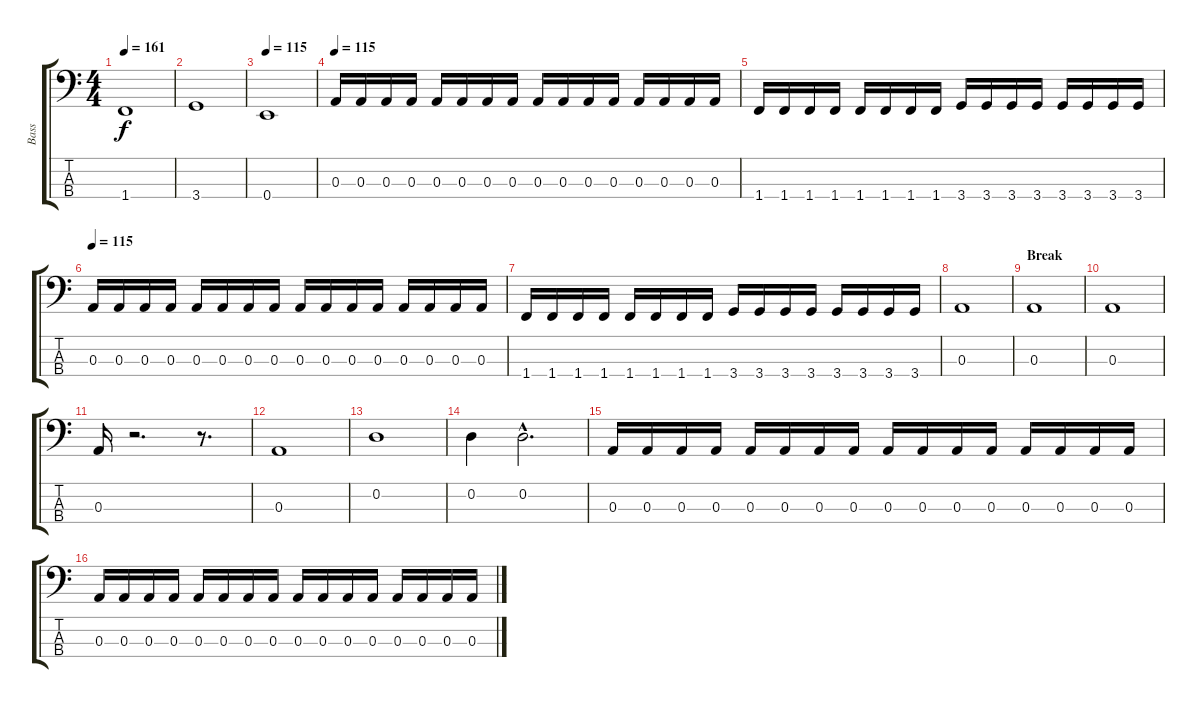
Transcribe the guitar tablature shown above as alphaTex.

\track ("Bass" "Bass") {instrument electricbassfinger}
\staff {score tabs}
\tuning (G2 D2 A1 E1) {hide}
\ts (4 4)
\tempo 161
\clef f4
\ks c
1.4.1{dy f} |
3.4.1 |
\tempo 115
0.4.1 |
\tempo 115
0.3.16 0.3.16 0.3.16 0.3.16 0.3.16 0.3.16 0.3.16 0.3.16 0.3.16 0.3.16 0.3.16 0.3.16 0.3.16 0.3.16 0.3.16 0.3.16 |
1.4.16 1.4.16 1.4.16 1.4.16 1.4.16 1.4.16 1.4.16 1.4.16 3.4.16 3.4.16 3.4.16 3.4.16 3.4.16 3.4.16 3.4.16 3.4.16 |
\tempo 115
0.3.16 0.3.16 0.3.16 0.3.16 0.3.16 0.3.16 0.3.16 0.3.16 0.3.16 0.3.16 0.3.16 0.3.16 0.3.16 0.3.16 0.3.16 0.3.16 |
1.4.16 1.4.16 1.4.16 1.4.16 1.4.16 1.4.16 1.4.16 1.4.16 3.4.16 3.4.16 3.4.16 3.4.16 3.4.16 3.4.16 3.4.16 3.4.16 |
0.3.1 |
\section ("" "Break")
0.3.1 |
0.3.1 |
0.3.16 r.2{d} r.8{d} |
0.3.1 |
0.2.1 |
0.2.4 0.2{hac}.2{d} |
0.3.16 0.3.16 0.3.16 0.3.16 0.3.16 0.3.16 0.3.16 0.3.16 0.3.16 0.3.16 0.3.16 0.3.16 0.3.16 0.3.16 0.3.16 0.3.16 |
0.3.16 0.3.16 0.3.16 0.3.16 0.3.16 0.3.16 0.3.16 0.3.16 0.3.16 0.3.16 0.3.16 0.3.16 0.3.16 0.3.16 0.3.16 0.3.16
